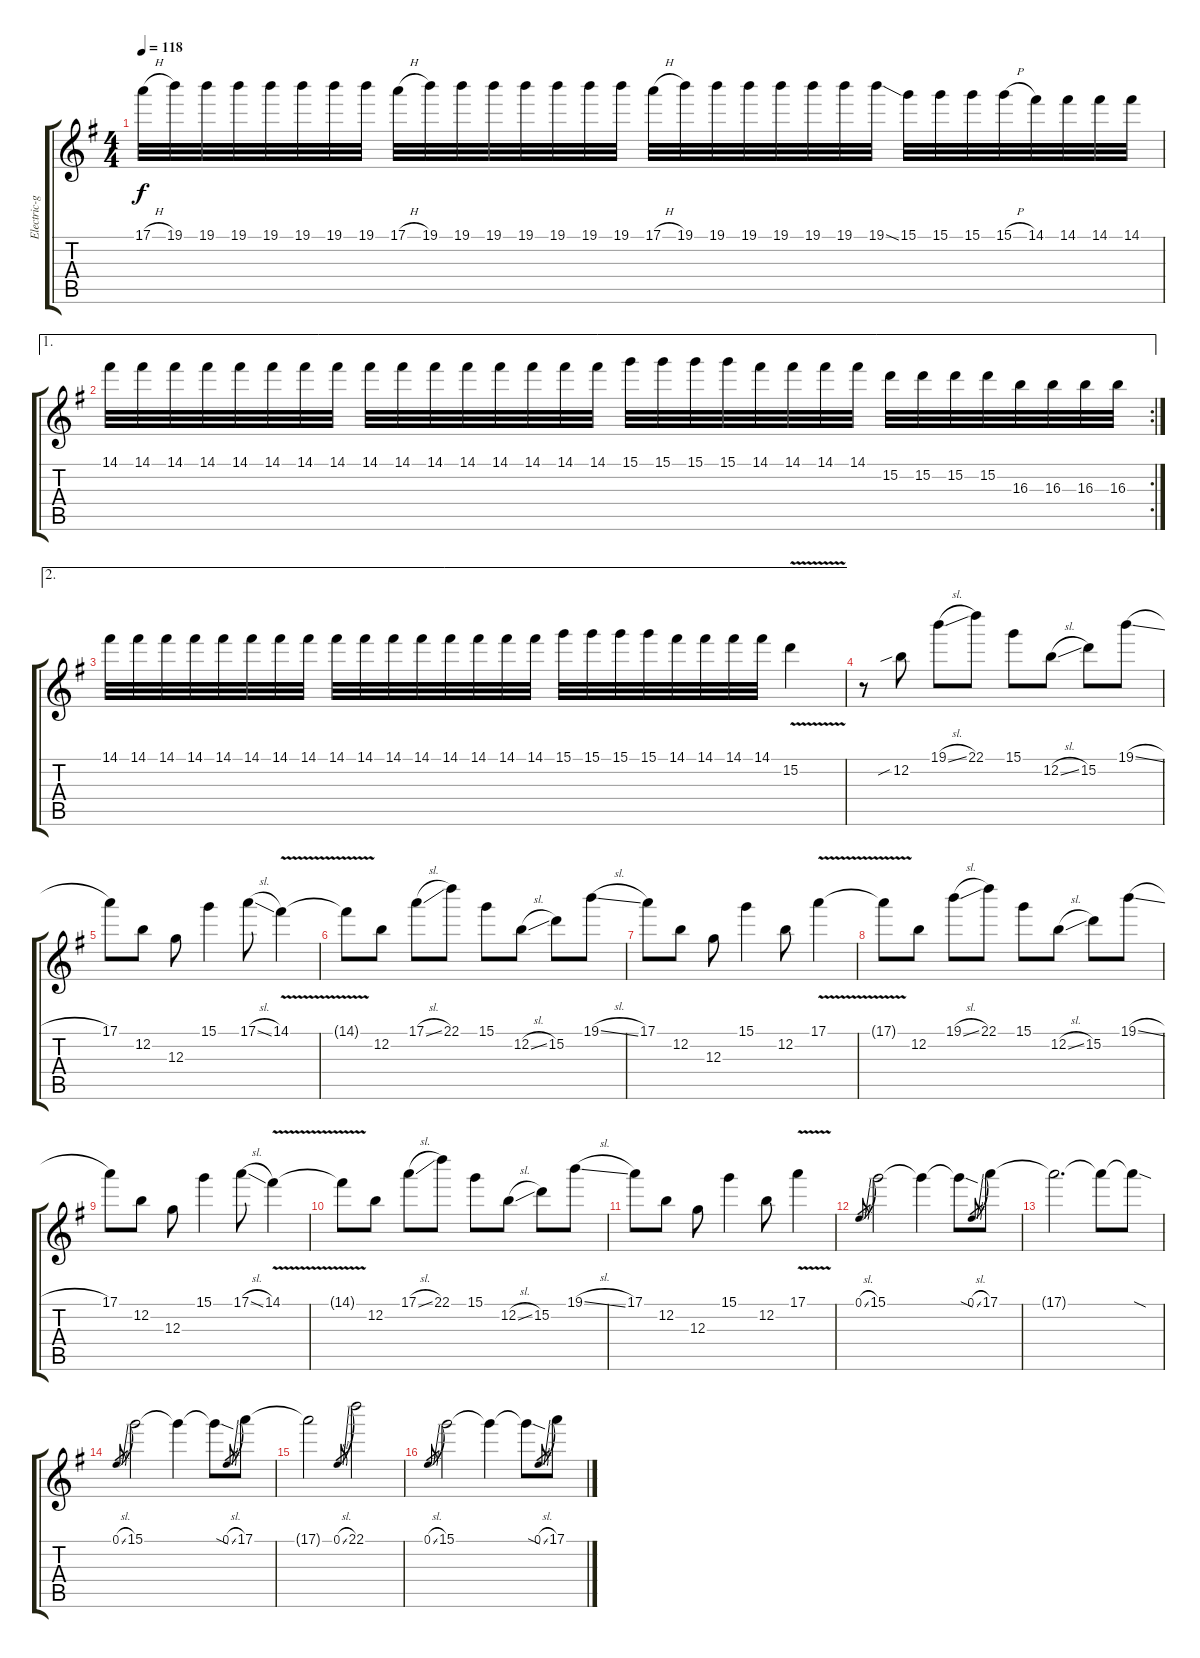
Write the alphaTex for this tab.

\track ("Electric-guitar" "Electric-g") {instrument distortionguitar}
\staff {score tabs}
\tuning (E4 B3 G3 D3 A2 E2) {hide}
\ts (4 4)
\tempo 118
\clef g2
\ks eminor
17.1{h}.32{dy f} 19.1.32 19.1.32 19.1.32 19.1.32 19.1.32 19.1.32 19.1.32 17.1{h}.32 19.1.32 19.1.32 19.1.32 19.1.32 19.1.32 19.1.32 19.1.32 17.1{h}.32 19.1.32 19.1.32 19.1.32 19.1.32 19.1.32 19.1.32 19.1{ss}.32 15.1.32 15.1.32 15.1.32 15.1{h}.32 14.1.32 14.1.32 14.1.32 14.1.32 |
\ae 1
\rc 2
14.1.32 14.1.32 14.1.32 14.1.32 14.1.32 14.1.32 14.1.32 14.1.32 14.1.32 14.1.32 14.1.32 14.1.32 14.1.32 14.1.32 14.1.32 14.1.32 15.1.32 15.1.32 15.1.32 15.1.32 14.1.32 14.1.32 14.1.32 14.1.32 15.2.32 15.2.32 15.2.32 15.2.32 16.3.32 16.3.32 16.3.32 16.3.32 |
\ae 2
14.1.32 14.1.32 14.1.32 14.1.32 14.1.32 14.1.32 14.1.32 14.1.32 14.1.32 14.1.32 14.1.32 14.1.32 14.1.32 14.1.32 14.1.32 14.1.32 15.1.32 15.1.32 15.1.32 15.1.32 14.1.32 14.1.32 14.1.32 14.1.32 15.2{v}.4 |
r.8 12.2{sib}.8 19.1{sl}.8 22.1.8 15.1.8 12.2{sl}.8 15.2.8 19.1{sl}.8 |
17.1.8 12.2.8 12.3.8 15.1.4 17.1{sl}.8 14.1{v}.4 |
14.1{t}.8 12.2.8 17.1{sl}.8 22.1.8 15.1.8 12.2{sl}.8 15.2.8 19.1{sl}.8 |
17.1.8 12.2.8 12.3.8 15.1.4 12.2.8 17.1{v}.4 |
17.1{t}.8 12.2.8 19.1{sl}.8 22.1.8 15.1.8 12.2{sl}.8 15.2.8 19.1{sl}.8 |
17.1.8 12.2.8 12.3.8 15.1.4 17.1{sl}.8 14.1{v}.4 |
14.1{t}.8 12.2.8 17.1{sl}.8 22.1.8 15.1.8 12.2{sl}.8 15.2.8 19.1{sl}.8 |
17.1.8 12.2.8 12.3.8 15.1.4 12.2.8 17.1{v}.4 |
0.1{sl}.8{gr} 15.1.2 15.1{t}.4 15.1{sod t}.8 0.1{sl}.8{gr} 17.1.8 |
17.1{t}.2{d} 17.1{t}.8 17.1{sod t}.8 |
0.1{sl}.8{gr} 15.1.2 15.1{t}.4 15.1{sod t}.8 0.1{sl}.8{gr} 17.1.8 |
17.1{t}.2 0.1{sl}.8{gr} 22.1.2 |
0.1{sl}.8{gr} 15.1.2 15.1{t}.4 15.1{sod t}.8 0.1{sl}.8{gr} 17.1.8
